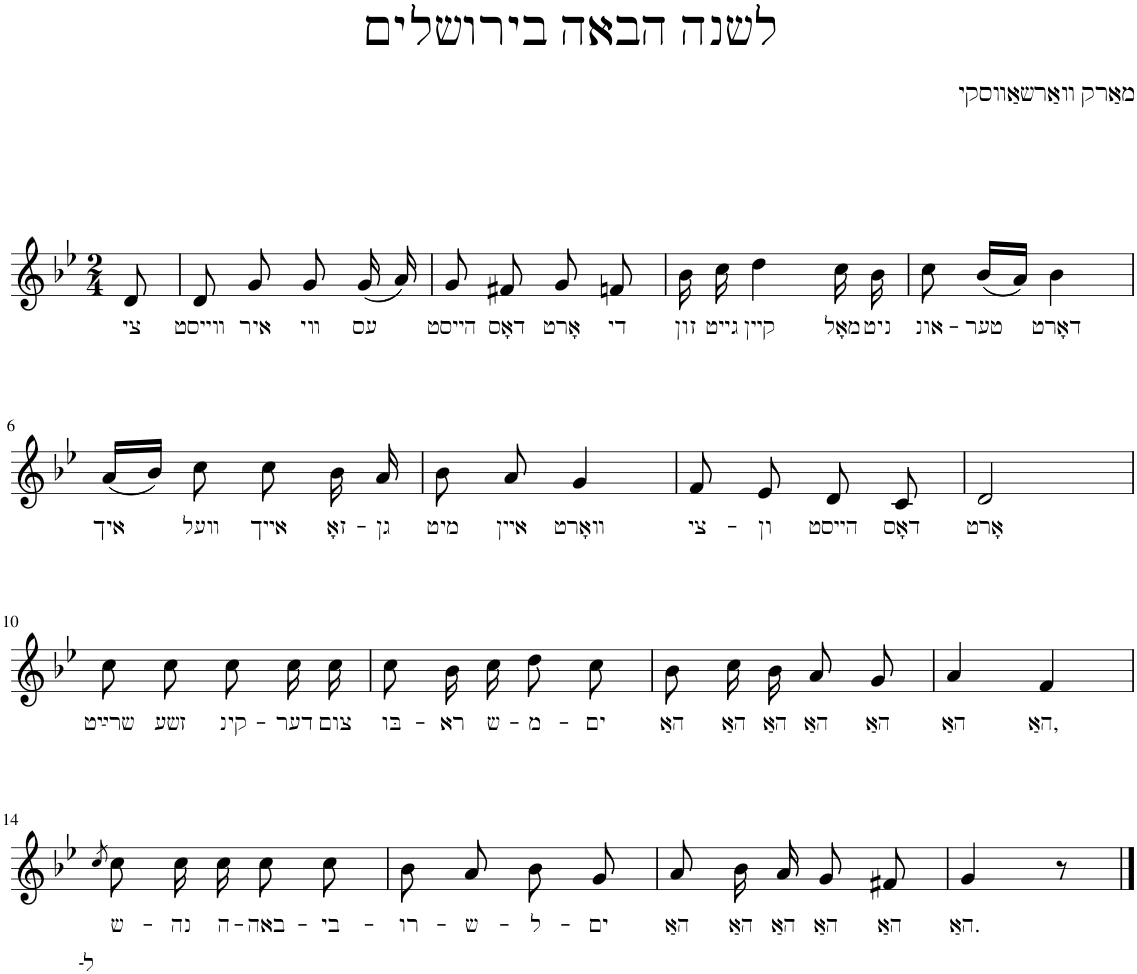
**kern	**text	**text
*part1	*part1	*part1
*staff1	*staff1	*staff1
*I"Piano	*	*
*I'Pno.	*	*
*clefG2	*	*
*k[b-e-]	*	*
*M2/4	*	*
=1	=1	=1
!	!LO:LY:b	!
8d/	צי	.
=2	=2	=2
!	!LO:LY:b	!
8d/	װײסט	.
!	!LO:LY:b	!
8g/	איר	.
!	!LO:LY:b	!
8g/	װי	.
!	!LO:LY:b	!
(16g/	עס	.
16a/)	.	.
=3	=3	=3
!	!LO:LY:b	!
8g/	הײסט	.
!	!LO:LY:b	!
8f#X/	דאָס	.
!	!LO:LY:b	!
8g/	אָרט	.
!	!LO:LY:b	!
8fn/	די	.
=4	=4	=4
!	!LO:LY:b	!
16b-\	זון	.
!	!LO:LY:b	!
16cc\	גײט	.
!	!LO:LY:b	!
4dd\	קײן	.
!	!LO:LY:b	!
16cc\	מאָל	.
!	!LO:LY:b	!
16b-\	ניט	.
=5	=5	=5
!	!LO:LY:b	!
8cc\	אונ-	.
!	!LO:LY:b	!
(16b-/LL	-טער	.
16a/JJ)	.	.
!	!LO:LY:b	!
4b-\	דאָרט	.
!!LO:LB:g=z
=6	=6	=6
!	!LO:LY:b	!
(16a/LL	איך	.
16b-/JJ)	.	.
!	!LO:LY:b	!
8cc\	װעל	.
!	!LO:LY:b	!
8cc\	אײך	.
!	!LO:LY:b	!
16b-\	זאָ-	.
!	!LO:LY:b	!
16a/	-גן	.
=7	=7	=7
!	!LO:LY:b	!
8b-\	מיט	.
!	!LO:LY:b	!
8a/	אײן	.
!	!LO:LY:b	!
4g/	װאָרט	.
=8	=8	=8
!	!LO:LY:b	!
8f/	צי-	.
!	!LO:LY:b	!
8e-/	-ון	.
!	!LO:LY:b	!
8d/	הײסט	.
!	!LO:LY:b	!
8c/	דאָס	.
=9	=9	=9
!	!LO:LY:b	!
2d/	אָרט	.
!!LO:LB:g=z
=10	=10	=10
!	!LO:LY:b	!
8cc\	שרײַט	.
!	!LO:LY:b	!
8cc\	זשע	.
!	!LO:LY:b	!
8cc\	קינ-	.
!	!LO:LY:b	!
16cc\	-דער	.
!	!LO:LY:b	!
16cc\	צום	.
=11	=11	=11
!	!LO:LY:b	!
8cc\	בּו-	.
!	!LO:LY:b	!
16b-\	-רא	.
!	!LO:LY:b	!
16cc\	ש-	.
!	!LO:LY:b	!
8dd\	-מ-	.
!	!LO:LY:b	!
8cc\	-ים	.
=12	=12	=12
!	!LO:LY:b	!
8b-\	האַ	.
!	!LO:LY:b	!
16cc\	האַ	.
!	!LO:LY:b	!
16b-\	האַ	.
!	!LO:LY:b	!
8a/	האַ	.
!	!LO:LY:b	!
8g/	האַ	.
=13	=13	=13
!	!LO:LY:b	!
4a/	האַ	.
!	!LO:LY:b	!
4f/	,האַ	.
!!LO:LB:g=z
=14	=14	=14
8qcc/	.	.
!	!LO:LY:b	!LO:LY:b
8cc\	ש-	ל-
!	!LO:LY:b	!
16cc\	-נה	.
!	!LO:LY:b	!
16cc\	ה-	.
!	!LO:LY:b	!
8cc\	-באה-	.
!	!LO:LY:b	!
8cc\	-בי-	.
=15	=15	=15
!	!LO:LY:b	!
8b-\	-רו-	.
!	!LO:LY:b	!
8a/	-ש-	.
!	!LO:LY:b	!
8b-\	-ל-	.
!	!LO:LY:b	!
8g/	-ים	.
=16	=16	=16
!	!LO:LY:b	!
8a/	האַ	.
!	!LO:LY:b	!
16b-\	האַ	.
!	!LO:LY:b	!
16a/	האַ	.
!	!LO:LY:b	!
8g/	האַ	.
!	!LO:LY:b	!
8f#X/	האַ	.
=17	=17	=17
!	!LO:LY:b	!
4g/	.האַ	.
8r	.	.
==	==	==
*-	*-	*-
